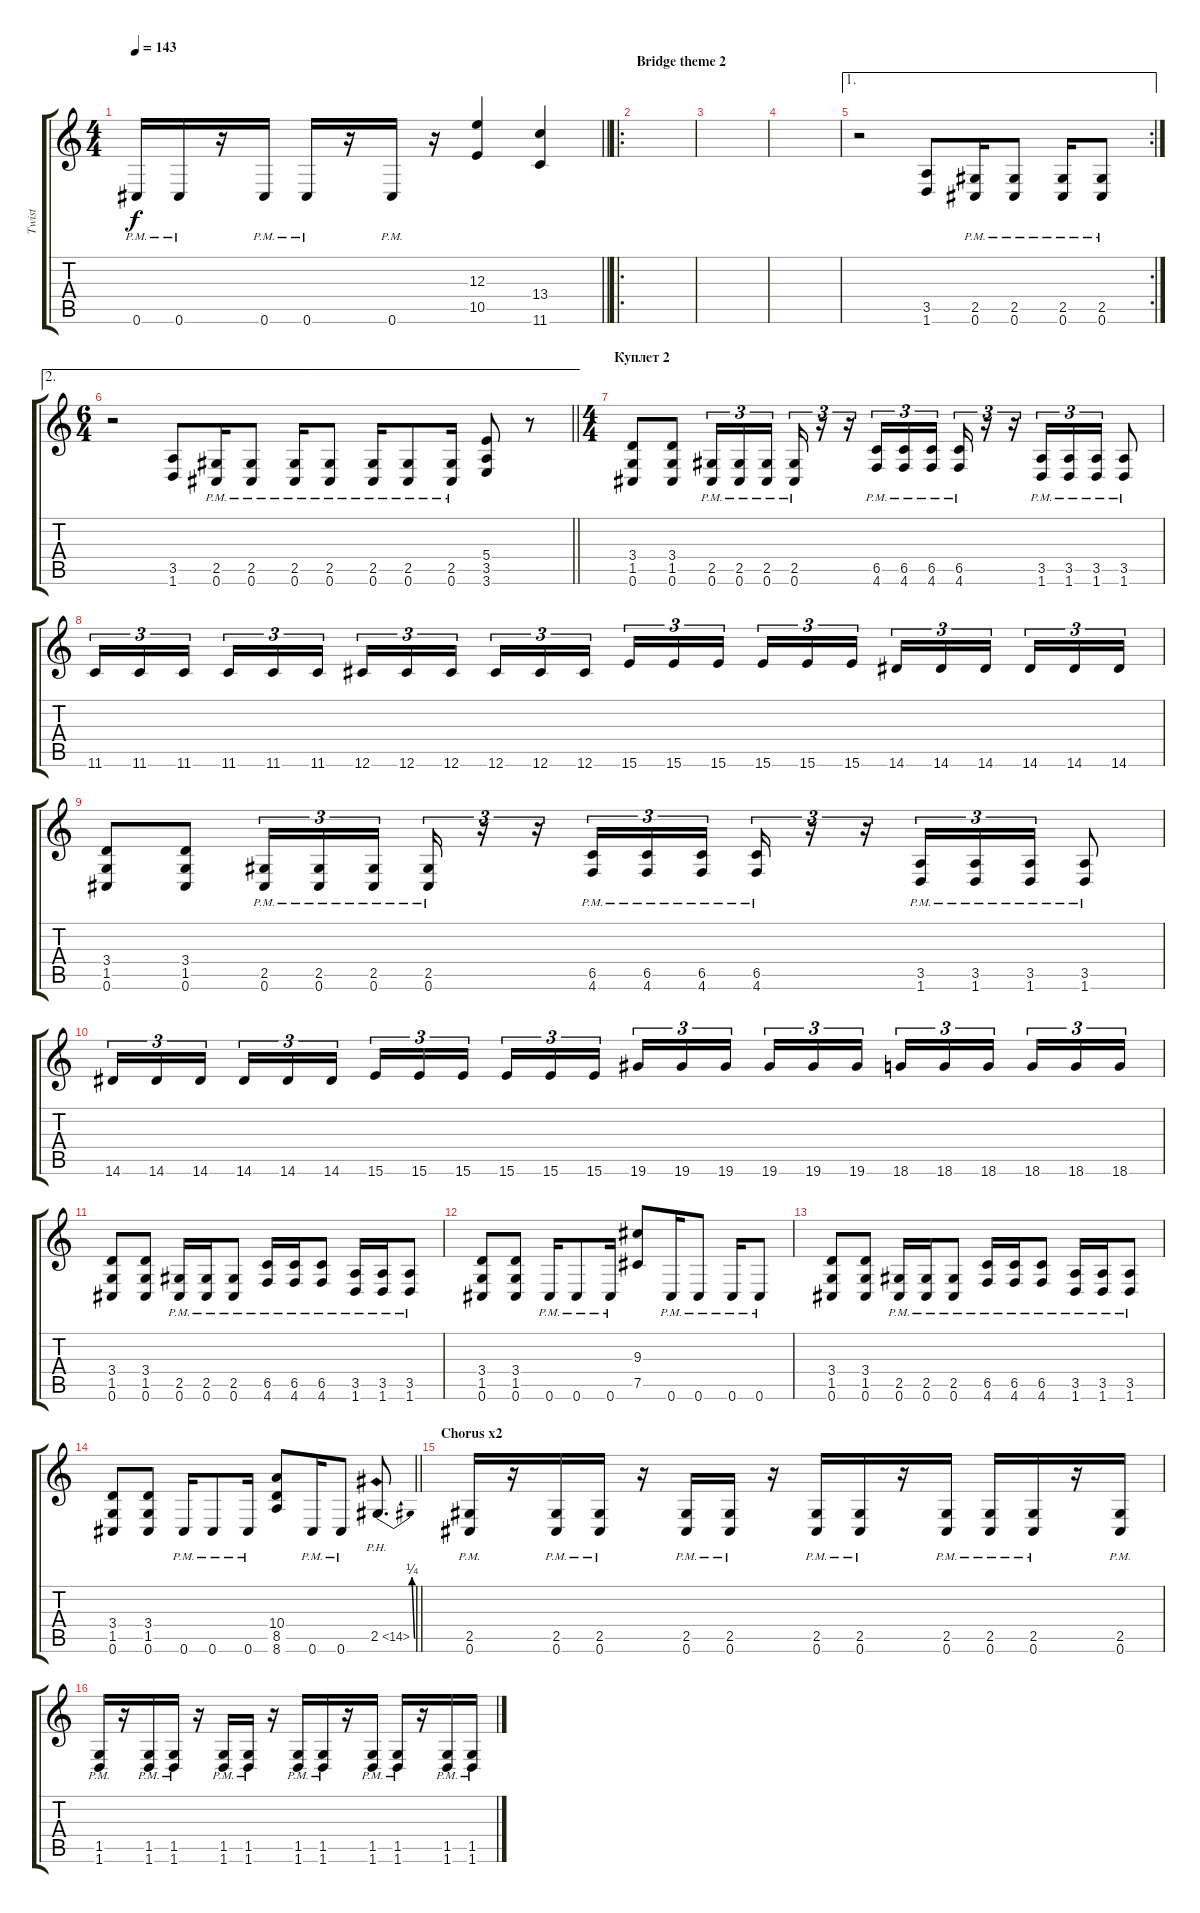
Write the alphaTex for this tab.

\track ("Twist" "Twist") {instrument distortionguitar}
\staff {score tabs}
\tuning (Db4 Ab3 E3 B2 Gb2 Db2) {hide}
\ts (4 4)
\tempo 143
\clef g2
\barLineRight lightlight
\ks c
0.6{pm}.16{dy f} 0.6{pm}.16 r.16 0.6{pm}.16 0.6{pm}.16 r.16 0.6{pm}.16 r.16 (12.3 10.5).4 (13.4 11.6).4 |
\ro
\section ("" "Bridge theme 2")
|
|
|
\ae 1
\rc 2
r.2 (3.5 1.6).8 (2.5{pm} 0.6{pm}).16 (2.5{pm} 0.6{pm}).8 (2.5{pm} 0.6{pm}).16 (2.5{pm} 0.6{pm}).8 |
\ae 2
\ts (6 4)
\barLineRight lightlight
r.2 (3.5 1.6).8 (2.5{pm} 0.6{pm}).16 (2.5{pm} 0.6{pm}).8 (2.5{pm} 0.6{pm}).16 (2.5{pm} 0.6{pm}).8 (2.5{pm} 0.6{pm}).16 (2.5{pm} 0.6{pm}).8 (2.5{pm} 0.6{pm}).16 (5.4 3.5 3.6).8 r.8 |
\ts (4 4)
\section ("" "Куплет 2")
(3.4 1.5 0.6).8 (3.4 1.5 0.6).8 (2.5{pm} 0.6{pm}).16{tu (3 2)} (2.5{pm} 0.6{pm}).16{tu (3 2)} (2.5{pm} 0.6{pm}).16{tu (3 2) beam splitsecondary} (2.5{pm} 0.6{pm}).16{tu (3 2)} r.16{tu (3 2)} r.16{tu (3 2)} (6.5{pm} 4.6{pm}).16{tu (3 2)} (6.5{pm} 4.6{pm}).16{tu (3 2)} (6.5{pm} 4.6{pm}).16{tu (3 2) beam splitsecondary} (6.5{pm} 4.6{pm}).16{tu (3 2)} r.16{tu (3 2)} r.16{tu (3 2)} (3.5{pm} 1.6{pm}).16{tu (3 2)} (3.5{pm} 1.6{pm}).16{tu (3 2)} (3.5{pm} 1.6{pm}).16{tu (3 2)} (3.5{pm} 1.6{pm}).8 |
11.6.16{tu (3 2)} 11.6.16{tu (3 2)} 11.6.16{tu (3 2) beam splitsecondary} 11.6.16{tu (3 2)} 11.6.16{tu (3 2)} 11.6.16{tu (3 2)} 12.6.16{tu (3 2)} 12.6.16{tu (3 2)} 12.6.16{tu (3 2) beam splitsecondary} 12.6.16{tu (3 2)} 12.6.16{tu (3 2)} 12.6.16{tu (3 2)} 15.6.16{tu (3 2)} 15.6.16{tu (3 2)} 15.6.16{tu (3 2) beam splitsecondary} 15.6.16{tu (3 2)} 15.6.16{tu (3 2)} 15.6.16{tu (3 2)} 14.6.16{tu (3 2)} 14.6.16{tu (3 2)} 14.6.16{tu (3 2) beam splitsecondary} 14.6.16{tu (3 2)} 14.6.16{tu (3 2)} 14.6.16{tu (3 2)} |
(3.4 1.5 0.6).8 (3.4 1.5 0.6).8 (2.5{pm} 0.6{pm}).16{tu (3 2)} (2.5{pm} 0.6{pm}).16{tu (3 2)} (2.5{pm} 0.6{pm}).16{tu (3 2) beam splitsecondary} (2.5{pm} 0.6{pm}).16{tu (3 2)} r.16{tu (3 2)} r.16{tu (3 2)} (6.5{pm} 4.6{pm}).16{tu (3 2)} (6.5{pm} 4.6{pm}).16{tu (3 2)} (6.5{pm} 4.6{pm}).16{tu (3 2) beam splitsecondary} (6.5{pm} 4.6{pm}).16{tu (3 2)} r.16{tu (3 2)} r.16{tu (3 2)} (3.5{pm} 1.6{pm}).16{tu (3 2)} (3.5{pm} 1.6{pm}).16{tu (3 2)} (3.5{pm} 1.6{pm}).16{tu (3 2)} (3.5{pm} 1.6{pm}).8 |
14.6.16{tu (3 2)} 14.6.16{tu (3 2)} 14.6.16{tu (3 2) beam splitsecondary} 14.6.16{tu (3 2)} 14.6.16{tu (3 2)} 14.6.16{tu (3 2)} 15.6.16{tu (3 2)} 15.6.16{tu (3 2)} 15.6.16{tu (3 2) beam splitsecondary} 15.6.16{tu (3 2)} 15.6.16{tu (3 2)} 15.6.16{tu (3 2)} 19.6.16{tu (3 2)} 19.6.16{tu (3 2)} 19.6.16{tu (3 2) beam splitsecondary} 19.6.16{tu (3 2)} 19.6.16{tu (3 2)} 19.6.16{tu (3 2)} 18.6.16{tu (3 2)} 18.6.16{tu (3 2)} 18.6.16{tu (3 2) beam splitsecondary} 18.6.16{tu (3 2)} 18.6.16{tu (3 2)} 18.6.16{tu (3 2)} |
(3.4 1.5 0.6).8 (3.4 1.5 0.6).8 (2.5{pm} 0.6{pm}).16 (2.5{pm} 0.6{pm}).16 (2.5{pm} 0.6{pm}).8 (6.5{pm} 4.6{pm}).16 (6.5{pm} 4.6{pm}).16 (6.5{pm} 4.6{pm}).8 (3.5{pm} 1.6{pm}).16 (3.5{pm} 1.6{pm}).16 (3.5{pm} 1.6{pm}).8 |
(3.4 1.5 0.6).8 (3.4 1.5 0.6).8 0.6{pm}.16 0.6{pm}.8 0.6{pm}.16 (9.3 7.5).8 0.6{pm}.16 0.6{pm}.8 0.6{pm}.16 0.6{pm}.8 |
(3.4 1.5 0.6).8 (3.4 1.5 0.6).8 (2.5{pm} 0.6{pm}).16 (2.5{pm} 0.6{pm}).16 (2.5{pm} 0.6{pm}).8 (6.5{pm} 4.6{pm}).16 (6.5{pm} 4.6{pm}).16 (6.5{pm} 4.6{pm}).8 (3.5{pm} 1.6{pm}).16 (3.5{pm} 1.6{pm}).16 (3.5{pm} 1.6{pm}).8 |
\barLineRight lightlight
(3.4 1.5 0.6).8 (3.4 1.5 0.6).8 0.6{pm}.16 0.6{pm}.8 0.6{pm}.16 (10.4 8.5 8.6).8 0.6{pm}.16 0.6{pm}.8 2.5{be (bend 0 0 60 1) ph 12}.8{d} |
\section ("" "Chorus x2")
(2.5{pm} 0.6{pm}).16 r.16 (2.5{pm} 0.6{pm}).16 (2.5{pm} 0.6{pm}).16 r.16 (2.5{pm} 0.6{pm}).16 (2.5{pm} 0.6{pm}).16 r.16 (2.5{pm} 0.6{pm}).16 (2.5{pm} 0.6{pm}).16 r.16 (2.5{pm} 0.6{pm}).16 (2.5{pm} 0.6{pm}).16 (2.5{pm} 0.6{pm}).16 r.16 (2.5{pm} 0.6{pm}).16 |
(1.5{pm} 1.6{pm}).16 r.16 (1.5{pm} 1.6{pm}).16 (1.5{pm} 1.6{pm}).16 r.16 (1.5{pm} 1.6{pm}).16 (1.5{pm} 1.6{pm}).16 r.16 (1.5{pm} 1.6{pm}).16 (1.5{pm} 1.6{pm}).16 r.16 (1.5{pm} 1.6{pm}).16 (1.5{pm} 1.6{pm}).16 r.16 (1.5{pm} 1.6{pm}).16 (1.5{pm} 1.6{pm}).16
